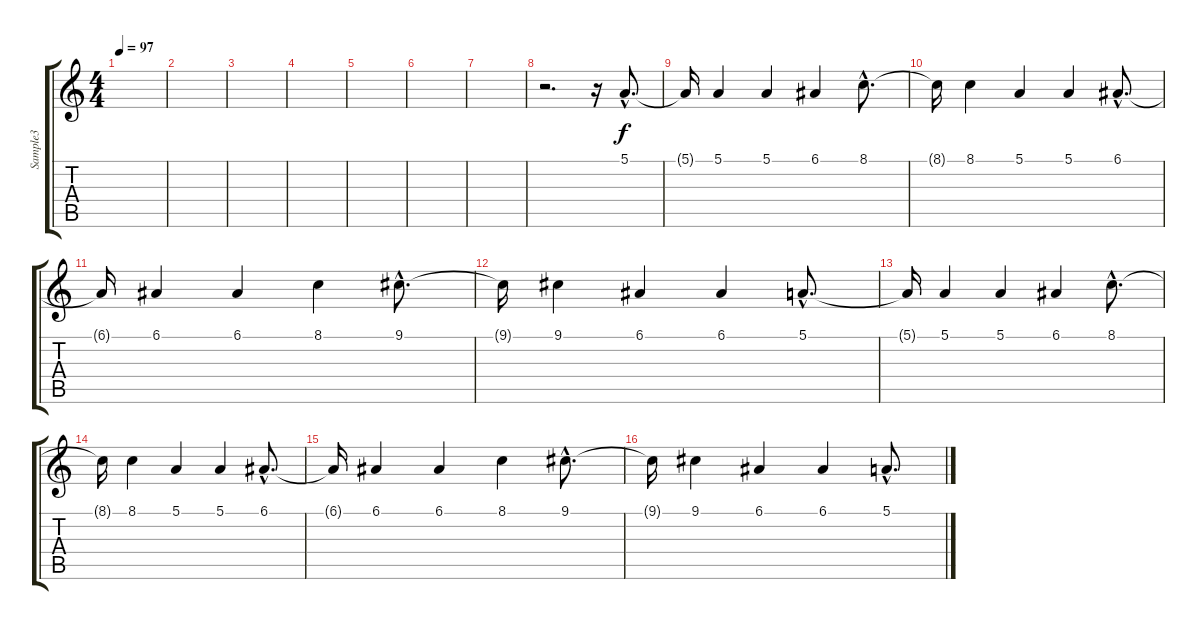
\track ("Sample3" "Sample3") {instrument acousticgrandpiano}
\staff {score tabs}
\tuning (E4 B3 G3 D3 A2 E2) {hide}
\ts (4 4)
\tempo 97
\clef g2
\ks c
|
|
|
|
|
|
|
r.2{d} r.16 5.1{hac}.8{d} |
5.1{t}.16 5.1.4 5.1.4 6.1.4 8.1{hac}.8{d} |
8.1{t}.16 8.1.4 5.1.4 5.1.4 6.1{hac}.8{d} |
6.1{t}.16 6.1.4 6.1.4 8.1.4 9.1{hac}.8{d} |
9.1{t}.16 9.1.4 6.1.4 6.1.4 5.1{hac}.8{d} |
5.1{t}.16 5.1.4 5.1.4 6.1.4 8.1{hac}.8{d} |
8.1{t}.16 8.1.4 5.1.4 5.1.4 6.1{hac}.8{d} |
6.1{t}.16 6.1.4 6.1.4 8.1.4 9.1{hac}.8{d} |
9.1{t}.16 9.1.4 6.1.4 6.1.4 5.1{hac}.8{d}
